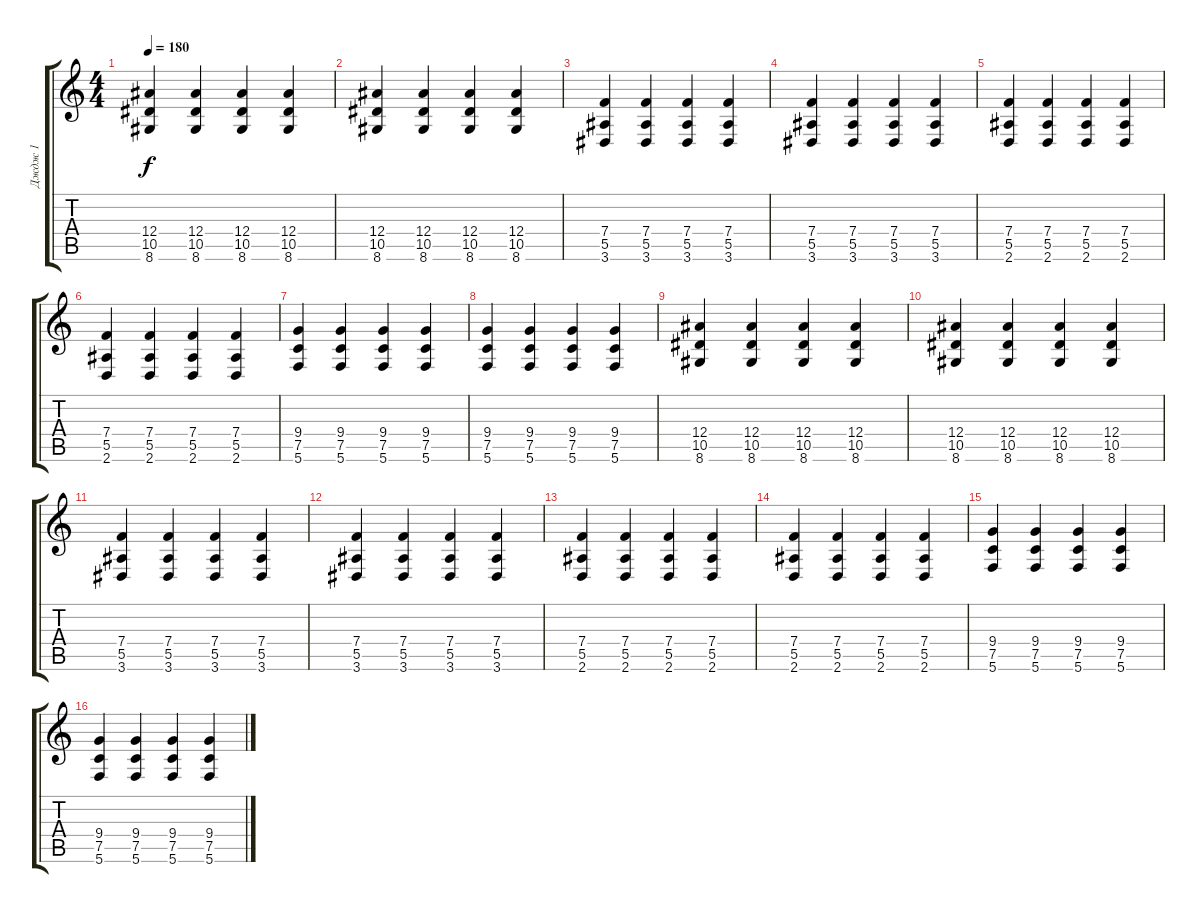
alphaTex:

\track ("Дждж 1" "Дждж 1") {instrument distortionguitar}
\staff {score tabs}
\tuning (C4 G3 Eb3 Bb2 F2 C2) {hide}
\ts (4 4)
\tempo 180
\clef g2
\ks c
(12.4 10.5 8.6).4{dy f} (12.4 10.5 8.6).4 (12.4 10.5 8.6).4 (12.4 10.5 8.6).4 |
(12.4 10.5 8.6).4 (12.4 10.5 8.6).4 (12.4 10.5 8.6).4 (12.4 10.5 8.6).4 |
(7.4 5.5 3.6).4 (7.4 5.5 3.6).4 (7.4 5.5 3.6).4 (7.4 5.5 3.6).4 |
(7.4 5.5 3.6).4 (7.4 5.5 3.6).4 (7.4 5.5 3.6).4 (7.4 5.5 3.6).4 |
(7.4 5.5 2.6).4 (7.4 5.5 2.6).4 (7.4 5.5 2.6).4 (7.4 5.5 2.6).4 |
(7.4 5.5 2.6).4 (7.4 5.5 2.6).4 (7.4 5.5 2.6).4 (7.4 5.5 2.6).4 |
(9.4 7.5 5.6).4 (9.4 7.5 5.6).4 (9.4 7.5 5.6).4 (9.4 7.5 5.6).4 |
(9.4 7.5 5.6).4 (9.4 7.5 5.6).4 (9.4 7.5 5.6).4 (9.4 7.5 5.6).4 |
(12.4 10.5 8.6).4 (12.4 10.5 8.6).4 (12.4 10.5 8.6).4 (12.4 10.5 8.6).4 |
(12.4 10.5 8.6).4 (12.4 10.5 8.6).4 (12.4 10.5 8.6).4 (12.4 10.5 8.6).4 |
(7.4 5.5 3.6).4 (7.4 5.5 3.6).4 (7.4 5.5 3.6).4 (7.4 5.5 3.6).4 |
(7.4 5.5 3.6).4 (7.4 5.5 3.6).4 (7.4 5.5 3.6).4 (7.4 5.5 3.6).4 |
(7.4 5.5 2.6).4 (7.4 5.5 2.6).4 (7.4 5.5 2.6).4 (7.4 5.5 2.6).4 |
(7.4 5.5 2.6).4 (7.4 5.5 2.6).4 (7.4 5.5 2.6).4 (7.4 5.5 2.6).4 |
(9.4 7.5 5.6).4 (9.4 7.5 5.6).4 (9.4 7.5 5.6).4 (9.4 7.5 5.6).4 |
(9.4 7.5 5.6).4 (9.4 7.5 5.6).4 (9.4 7.5 5.6).4 (9.4 7.5 5.6).4
